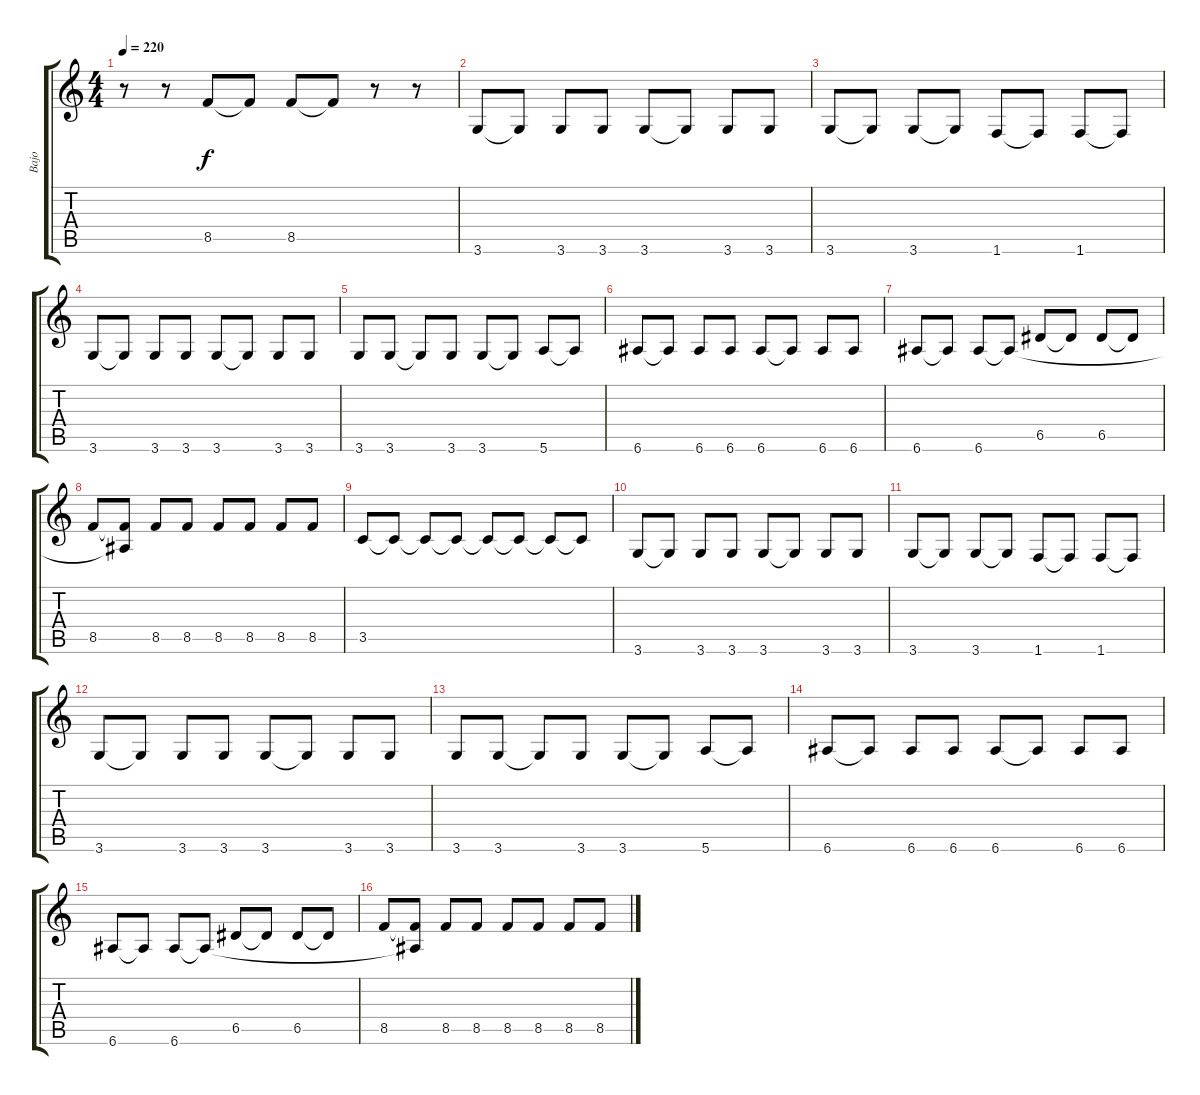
\track ("Bajo" "Bajo") {instrument electricbassfinger}
\staff {score tabs}
\tuning (E4 B3 G3 D3 A2 E2) {hide}
\ts (4 4)
\tempo 220
\clef g2
\ks c
r.8{dy f} r.8 8.5.8 8.5{t}.8 8.5.8 8.5{t}.8 r.8 r.8 |
3.6.8 3.6{t}.8 3.6.8 3.6.8 3.6.8 3.6{t}.8 3.6.8 3.6.8 |
3.6.8 3.6{t}.8 3.6.8 3.6{t}.8 1.6.8 1.6{t}.8 1.6.8 1.6{t}.8 |
3.6.8 3.6{t}.8 3.6.8 3.6.8 3.6.8 3.6{t}.8 3.6.8 3.6.8 |
3.6.8 3.6.8 3.6{t}.8 3.6.8 3.6.8 3.6{t}.8 5.6.8 5.6{t}.8 |
6.6.8 6.6{t}.8 6.6.8 6.6.8 6.6.8 6.6{t}.8 6.6.8 6.6.8 |
6.6.8 6.6{t}.8 6.6.8 6.6{t}.8 6.5.8 6.5{t}.8 6.5.8 6.5{t}.8 |
8.5.8 (8.5{t} 6.6{t}).8 8.5.8 8.5.8 8.5.8 8.5.8 8.5.8 8.5.8 |
3.5.8 3.5{t}.8 3.5{t}.8 3.5{t}.8 3.5{t}.8 3.5{t}.8 3.5{t}.8 3.5{t}.8 |
3.6.8 3.6{t}.8 3.6.8 3.6.8 3.6.8 3.6{t}.8 3.6.8 3.6.8 |
3.6.8 3.6{t}.8 3.6.8 3.6{t}.8 1.6.8 1.6{t}.8 1.6.8 1.6{t}.8 |
3.6.8 3.6{t}.8 3.6.8 3.6.8 3.6.8 3.6{t}.8 3.6.8 3.6.8 |
3.6.8 3.6.8 3.6{t}.8 3.6.8 3.6.8 3.6{t}.8 5.6.8 5.6{t}.8 |
6.6.8 6.6{t}.8 6.6.8 6.6.8 6.6.8 6.6{t}.8 6.6.8 6.6.8 |
6.6.8 6.6{t}.8 6.6.8 6.6{t}.8 6.5.8 6.5{t}.8 6.5.8 6.5{t}.8 |
8.5.8 (8.5{t} 6.6{t}).8 8.5.8 8.5.8 8.5.8 8.5.8 8.5.8 8.5.8
